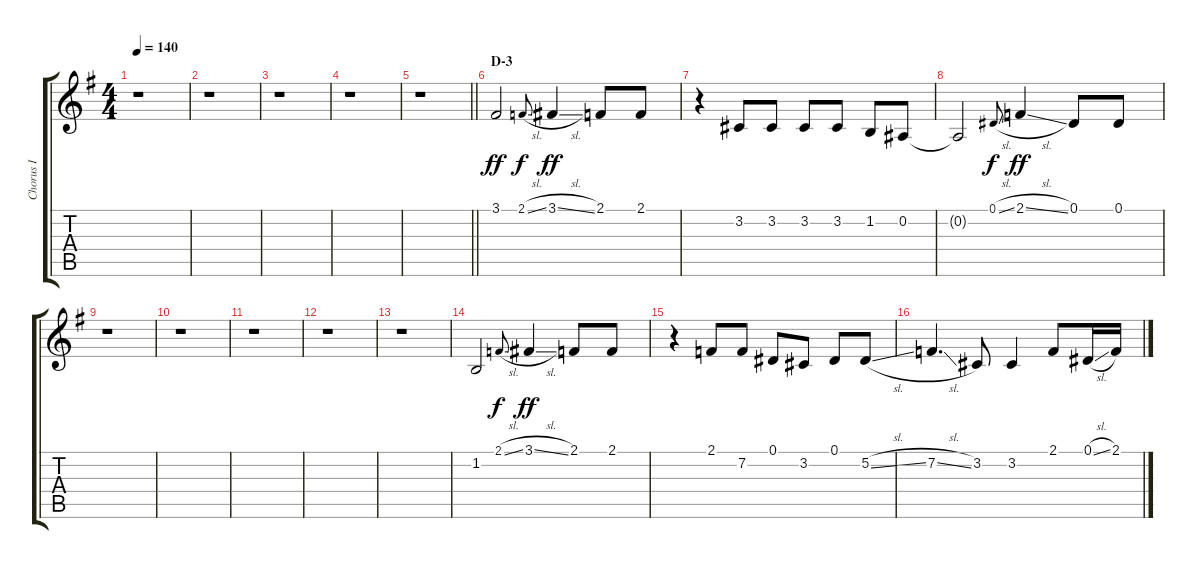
\track ("Chorus I" "Chorus I") {instrument voiceoohs}
\staff {score tabs}
\tuning (Eb4 Bb3 Gb3 Db3 Ab2 Eb2) {hide}
\ts (4 4)
\tempo 140
\clef g2
\ks g
r.1{dy ff} |
r.1 |
r.1 |
r.1 |
\barLineRight lightlight
r.1 |
\section ("" "D-3")
3.1.2 2.1{sl}.8{gr onbeat dy f} 3.1{sl}.4{dy ff} 2.1.8 2.1.8 |
r.4 3.2.8 3.2.8 3.2.8 3.2.8 1.2.8 0.2.8 |
0.2{t}.2 0.1{sl}.8{gr onbeat dy f} 2.1{sl}.4{dy ff} 0.1.8 0.1.8 |
r.1 |
r.1 |
r.1 |
r.1 |
r.1 |
1.2.2 2.1{sl}.8{gr onbeat dy f} 3.1{sl}.4{dy ff} 2.1.8 2.1.8 |
r.4 2.1.8 7.2.8 0.1.8 3.2.8 0.1.8 5.2{sl}.8 |
7.2{sl}.4{d} 3.2.8 3.2.4 2.1.8 0.1{sl}.16 2.1{sl}.16
